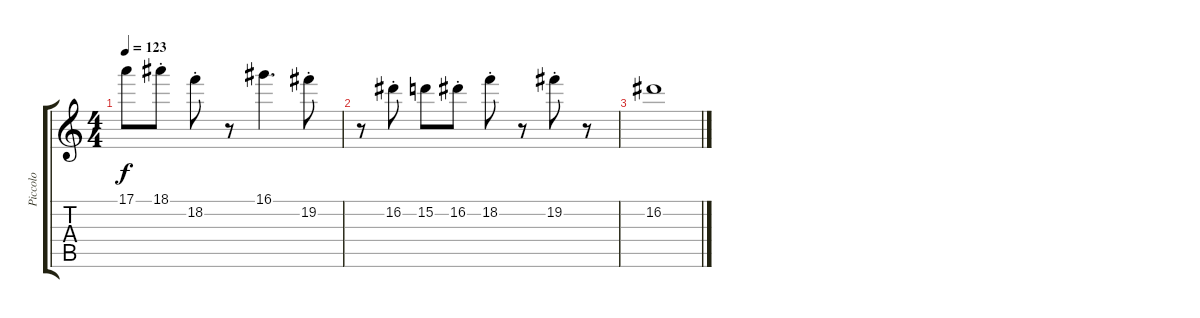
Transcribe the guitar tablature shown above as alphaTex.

\track ("Piccolo" "Piccolo") {instrument piccolo}
\staff {score tabs}
\tuning (E5 B4 G4 D4 A3 E3) {hide}
\ts (4 4)
\tempo 123
\clef g2
\ks c
17.1.8{dy f} 18.1{st}.8 18.2{st}.8 r.8 16.1.4{d} 19.2{st}.8 |
r.8 16.2{st}.8 15.2.8 16.2{st}.8 18.2{st}.8 r.8 19.2{st}.8 r.8 |
16.2.1
